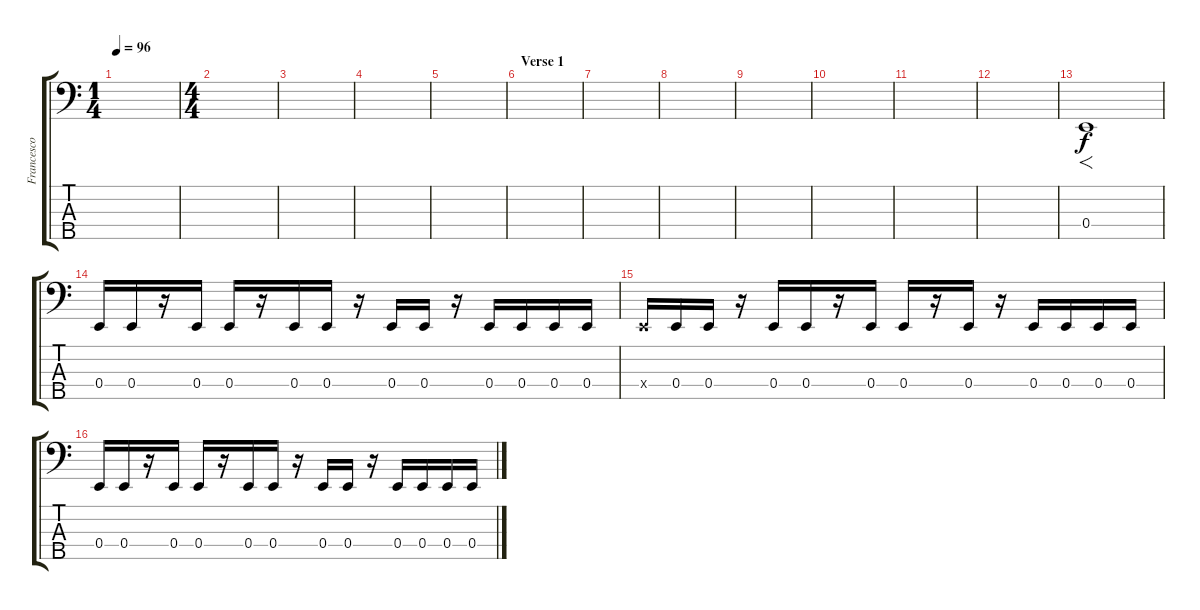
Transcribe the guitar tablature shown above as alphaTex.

\track ("Francesco DiCosmo (Bass)" "Francesco ") {instrument electricbassfinger}
\staff {score tabs}
\tuning (G2 D2 A1 E1 B0) {hide}
\ts (1 4)
\tempo 96
\clef f4
\ks c
|
\ts (4 4)
|
|
|
|
\section ("" "Verse 1")
|
|
|
|
|
|
|
0.4.1{f} |
0.4.16 0.4.16 r.16 0.4.16 0.4.16 r.16 0.4.16 0.4.16 r.16 0.4.16 0.4.16 r.16 0.4.16 0.4.16 0.4.16 0.4.16 |
0.4{x}.16 0.4.16 0.4.16 r.16 0.4.16 0.4.16 r.16 0.4.16 0.4.16 r.16 0.4.16 r.16 0.4.16 0.4.16 0.4.16 0.4.16 |
0.4.16 0.4.16 r.16 0.4.16 0.4.16 r.16 0.4.16 0.4.16 r.16 0.4.16 0.4.16 r.16 0.4.16 0.4.16 0.4.16 0.4.16
